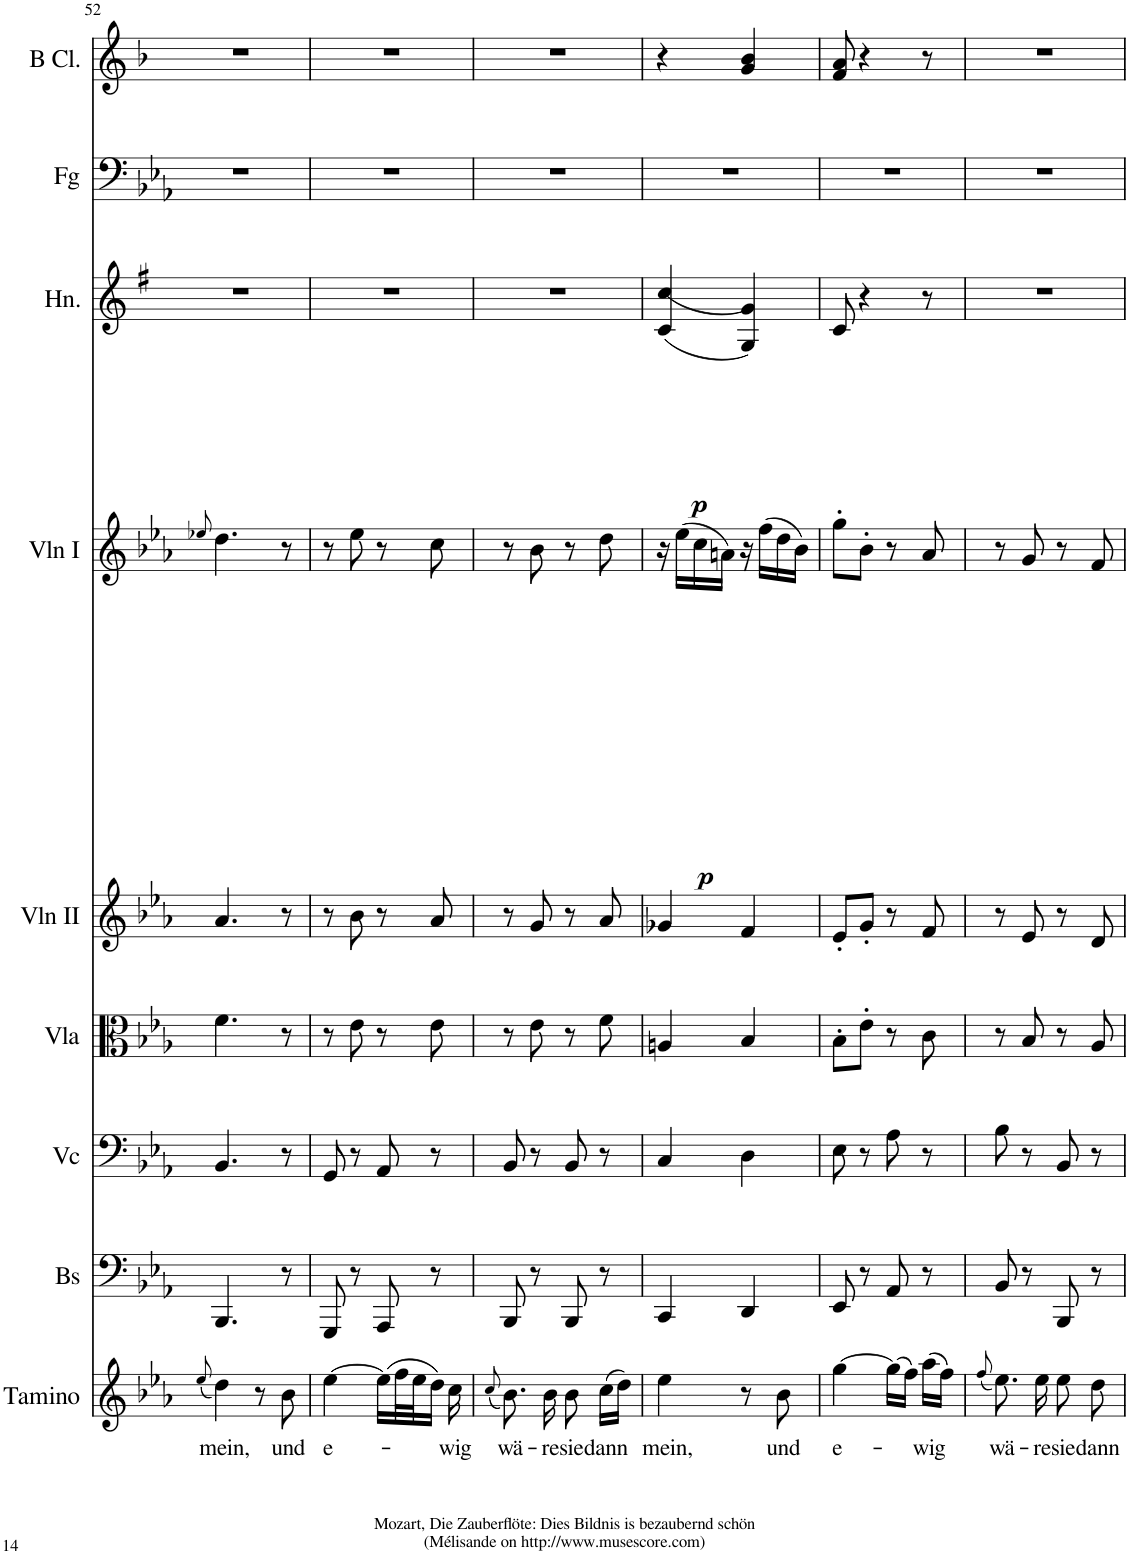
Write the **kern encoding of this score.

**kern	**text	**kern	**kern	**kern	**kern	**kern	**dynam	**kern	**dynam	**kern	**kern
*part9	*part9	*part8	*part7	*part6	*part5	*part4	*part4	*part3	*part3	*part2	*part1
*staff9	*staff9	*staff8	*staff7	*staff6	*staff5	*staff4	*staff4	*staff3	*staff3	*staff2	*staff1
*I"Tamino	*	*I"Basso	*I"Vc	*I"Viola	*I"Violini II	*I"Violini I	*	*I"E Horn	*	*I"Fagotti	*I"B Clarinet
*I'Tamino	*	*I'Bs	*I'Vc	*I'Vla	*I'Vln II	*I'Vln I	*	*I'Hn.	*	*I'Fg	*I'B Cl.
!!LO:PB:g=z
*clefG2	*	*clefF4	*clefF4	*clefC3	*clefG2	*clefG2	*	*clefG2	*	*clefF4	*clefG2
*	*	*Trd7c12	*	*	*	*	*	*Trd5c9	*	*	*Trd1c2
*k[b-e-a-]	*	*k[b-e-a-]	*k[b-e-a-]	*k[b-e-a-]	*k[b-e-a-]	*k[b-e-a-]	*	*k[f#]	*	*k[b-e-a-]	*k[b-]
*M2/4	*	*M2/4	*M2/4	*M2/4	*	*	*	*M2/4	*	*M2/4	*M2/4
=52	=52	=52	=52	=52	=52	=52	=52	=52	=52	=52	=52
(8qee-/	.	.	.	.	.	8qee-X/	.	.	.	.	.
!	!LO:LY:b	!	!	!	!	!	!	!	!	!	!
4dd\)	mein,	4.BBB-/	4.BB-/	4.f\	4.a-/	4.dd\	.	2r	.	2r	2r
8r	.	.	.	.	.	.	.	.	.	.	.
!	!LO:LY:b	!	!	!	!	!	!	!	!	!	!
8b-\	und	8r	8r	8r	8r	8r	.	.	.	.	.
=53	=53	=53	=53	=53	=53	=53	=53	=53	=53	=53	=53
!	!LO:LY:b	!	!	!	!	!	!	!	!	!	!
[4ee-\	e-	8GGG/	8GG/	8r	8r	8r	.	2r	.	2r	2r
.	.	8r	8r	8e-\	8b-\	8ee-\	.	.	.	.	.
(16ee-\LL]	.	8AAA-/	8AA-/	8r	8r	8r	.	.	.	.	.
32ff\L	.	.	.	.	.	.	.	.	.	.	.
32ee-\J	.	.	.	.	.	.	.	.	.	.	.
16dd\JJ)	.	8r	8r	8e-\	8a-/	8cc\	.	.	.	.	.
!	!LO:LY:b	!	!	!	!	!	!	!	!	!	!
16cc\	-wig	.	.	.	.	.	.	.	.	.	.
=54	=54	=54	=54	=54	=54	=54	=54	=54	=54	=54	=54
(8qcc/	.	.	.	.	.	.	.	.	.	.	.
!	!LO:LY:b	!	!	!	!	!	!	!	!	!	!
8.b-\)	wä-	8BBB-/	8BB-/	8r	8r	8r	.	2r	.	2r	2r
.	.	8r	8r	8e-\	8g/	8b-\	.	.	.	.	.
!	!LO:LY:b	!	!	!	!	!	!	!	!	!	!
16b-\	-re	.	.	.	.	.	.	.	.	.	.
!	!LO:LY:b	!	!	!	!	!	!	!	!	!	!
8b-\	sie	8BBB-/	8BB-/	8r	8r	8r	.	.	.	.	.
!	!LO:LY:b	!	!	!	!	!	!	!	!	!	!
(16cc\LL	dann	8r	8r	8f\	8a-/	8dd\	.	.	.	.	.
16dd\JJ)	.	.	.	.	.	.	.	.	.	.	.
=55	=55	=55	=55	=55	=55	=55	=55	=55	=55	=55	=55
!	!LO:LY:b	!	!	!	!	!	!LO:DY:b	!	!LO:DY:b	!	!
4ee-\	mein,	4CC/	4C/	4An/	4g-X/	16r	p	((4c/ 4cc/	p	2r	4r
.	.	.	.	.	.	(16ee-\LL	.	.	.	.	.
.	.	.	.	.	.	16cc\	.	.	.	.	.
.	.	.	.	.	.	16an\JJ)	.	.	.	.	.
8r	.	4DD/	4D\	4B-/	4f/	16r	.	4G/ 4g/))	.	.	4g/ 4b-/
.	.	.	.	.	.	(16ff\LL	.	.	.	.	.
!	!LO:LY:b	!	!	!	!	!	!	!	!	!	!
8b-\	und	.	.	.	.	16dd\	.	.	.	.	.
.	.	.	.	.	.	16b-\JJ)	.	.	.	.	.
=56	=56	=56	=56	=56	=56	=56	=56	=56	=56	=56	=56
!	!LO:LY:b	!	!	!	!	!	!	!	!	!	!
[4gg\	e-	8EE-/	8E-\	8B-'\L	8e-'/L	8gg'\L	.	8c/	.	2r	8f/ 8a/
.	.	8r	8r	8e-'\J	8g'/J	8b-'\J	.	4r	.	.	4r
(16gg\LL]	.	8AA-/	8A-\	8r	8r	8r	.	.	.	.	.
16ff\JJ)	.	.	.	.	.	.	.	.	.	.	.
!	!LO:LY:b	!	!	!	!	!	!	!	!	!	!
(16aa-\LL	-wig	8r	8r	8c\	8f/	8a-/	.	8r	.	.	8r
16ff\JJ)	.	.	.	.	.	.	.	.	.	.	.
=57	=57	=57	=57	=57	=57	=57	=57	=57	=57	=57	=57
(8qff/	.	.	.	.	.	.	.	.	.	.	.
!	!LO:LY:b	!	!	!	!	!	!	!	!	!	!
8.ee-\)	wä-	8BB-/	8B-\	8r	8r	8r	.	2r	.	2r	2r
.	.	8r	8r	8B-/	8e-/	8g/	.	.	.	.	.
!	!LO:LY:b	!	!	!	!	!	!	!	!	!	!
16ee-\	-re	.	.	.	.	.	.	.	.	.	.
!	!LO:LY:b	!	!	!	!	!	!	!	!	!	!
8ee-\	sie	8BBB-/	8BB-/	8r	8r	8r	.	.	.	.	.
!	!LO:LY:b	!	!	!	!	!	!	!	!	!	!
8dd\	dann	8r	8r	8A-/	8d/	8f/	.	.	.	.	.
=	=	=	=	=	=	=	=	=	=	=	=
*-	*-	*-	*-	*-	*-	*-	*-	*-	*-	*-	*-
